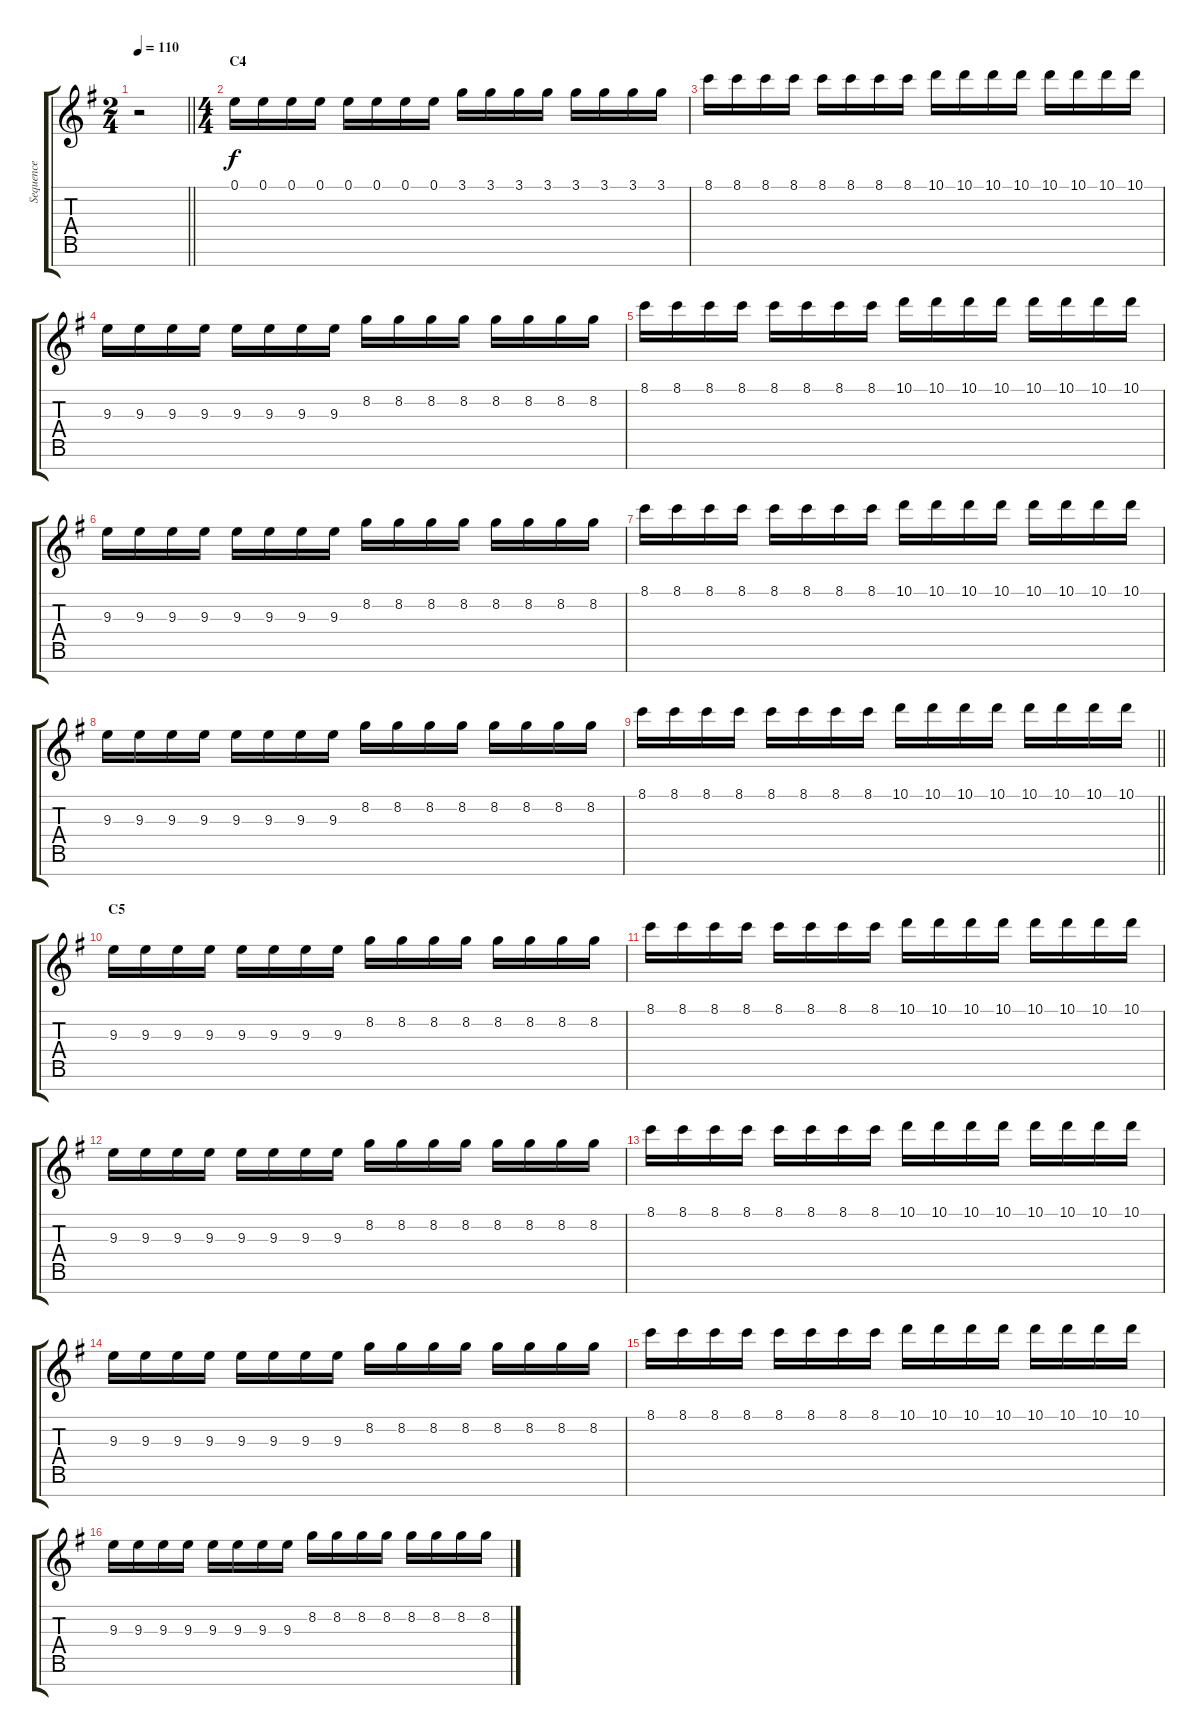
\track ("Sequence" "Sequence") {instrument lead2sawtooth}
\staff {score tabs}
\tuning (E5 B4 G4 D4 A3 E3 B2) {hide}
\ts (2 4)
\tempo 110
\clef g2
\barLineRight lightlight
\ks g
r.2{dy f} |
\ts (4 4)
\section ("" "C4")
0.1.16 0.1.16 0.1.16 0.1.16 0.1.16 0.1.16 0.1.16 0.1.16 3.1.16 3.1.16 3.1.16 3.1.16 3.1.16 3.1.16 3.1.16 3.1.16 |
8.1.16 8.1.16 8.1.16 8.1.16 8.1.16 8.1.16 8.1.16 8.1.16 10.1.16 10.1.16 10.1.16 10.1.16 10.1.16 10.1.16 10.1.16 10.1.16 |
9.3.16 9.3.16 9.3.16 9.3.16 9.3.16 9.3.16 9.3.16 9.3.16 8.2.16 8.2.16 8.2.16 8.2.16 8.2.16 8.2.16 8.2.16 8.2.16 |
8.1.16 8.1.16 8.1.16 8.1.16 8.1.16 8.1.16 8.1.16 8.1.16 10.1.16 10.1.16 10.1.16 10.1.16 10.1.16 10.1.16 10.1.16 10.1.16 |
9.3.16 9.3.16 9.3.16 9.3.16 9.3.16 9.3.16 9.3.16 9.3.16 8.2.16 8.2.16 8.2.16 8.2.16 8.2.16 8.2.16 8.2.16 8.2.16 |
8.1.16 8.1.16 8.1.16 8.1.16 8.1.16 8.1.16 8.1.16 8.1.16 10.1.16 10.1.16 10.1.16 10.1.16 10.1.16 10.1.16 10.1.16 10.1.16 |
9.3.16 9.3.16 9.3.16 9.3.16 9.3.16 9.3.16 9.3.16 9.3.16 8.2.16 8.2.16 8.2.16 8.2.16 8.2.16 8.2.16 8.2.16 8.2.16 |
\barLineRight lightlight
8.1.16 8.1.16 8.1.16 8.1.16 8.1.16 8.1.16 8.1.16 8.1.16 10.1.16 10.1.16 10.1.16 10.1.16 10.1.16 10.1.16 10.1.16 10.1.16 |
\section ("" "C5")
9.3.16 9.3.16 9.3.16 9.3.16 9.3.16 9.3.16 9.3.16 9.3.16 8.2.16 8.2.16 8.2.16 8.2.16 8.2.16 8.2.16 8.2.16 8.2.16 |
8.1.16 8.1.16 8.1.16 8.1.16 8.1.16 8.1.16 8.1.16 8.1.16 10.1.16 10.1.16 10.1.16 10.1.16 10.1.16 10.1.16 10.1.16 10.1.16 |
9.3.16 9.3.16 9.3.16 9.3.16 9.3.16 9.3.16 9.3.16 9.3.16 8.2.16 8.2.16 8.2.16 8.2.16 8.2.16 8.2.16 8.2.16 8.2.16 |
8.1.16 8.1.16 8.1.16 8.1.16 8.1.16 8.1.16 8.1.16 8.1.16 10.1.16 10.1.16 10.1.16 10.1.16 10.1.16 10.1.16 10.1.16 10.1.16 |
9.3.16 9.3.16 9.3.16 9.3.16 9.3.16 9.3.16 9.3.16 9.3.16 8.2.16 8.2.16 8.2.16 8.2.16 8.2.16 8.2.16 8.2.16 8.2.16 |
8.1.16 8.1.16 8.1.16 8.1.16 8.1.16 8.1.16 8.1.16 8.1.16 10.1.16 10.1.16 10.1.16 10.1.16 10.1.16 10.1.16 10.1.16 10.1.16 |
9.3.16 9.3.16 9.3.16 9.3.16 9.3.16 9.3.16 9.3.16 9.3.16 8.2.16 8.2.16 8.2.16 8.2.16 8.2.16 8.2.16 8.2.16 8.2.16
